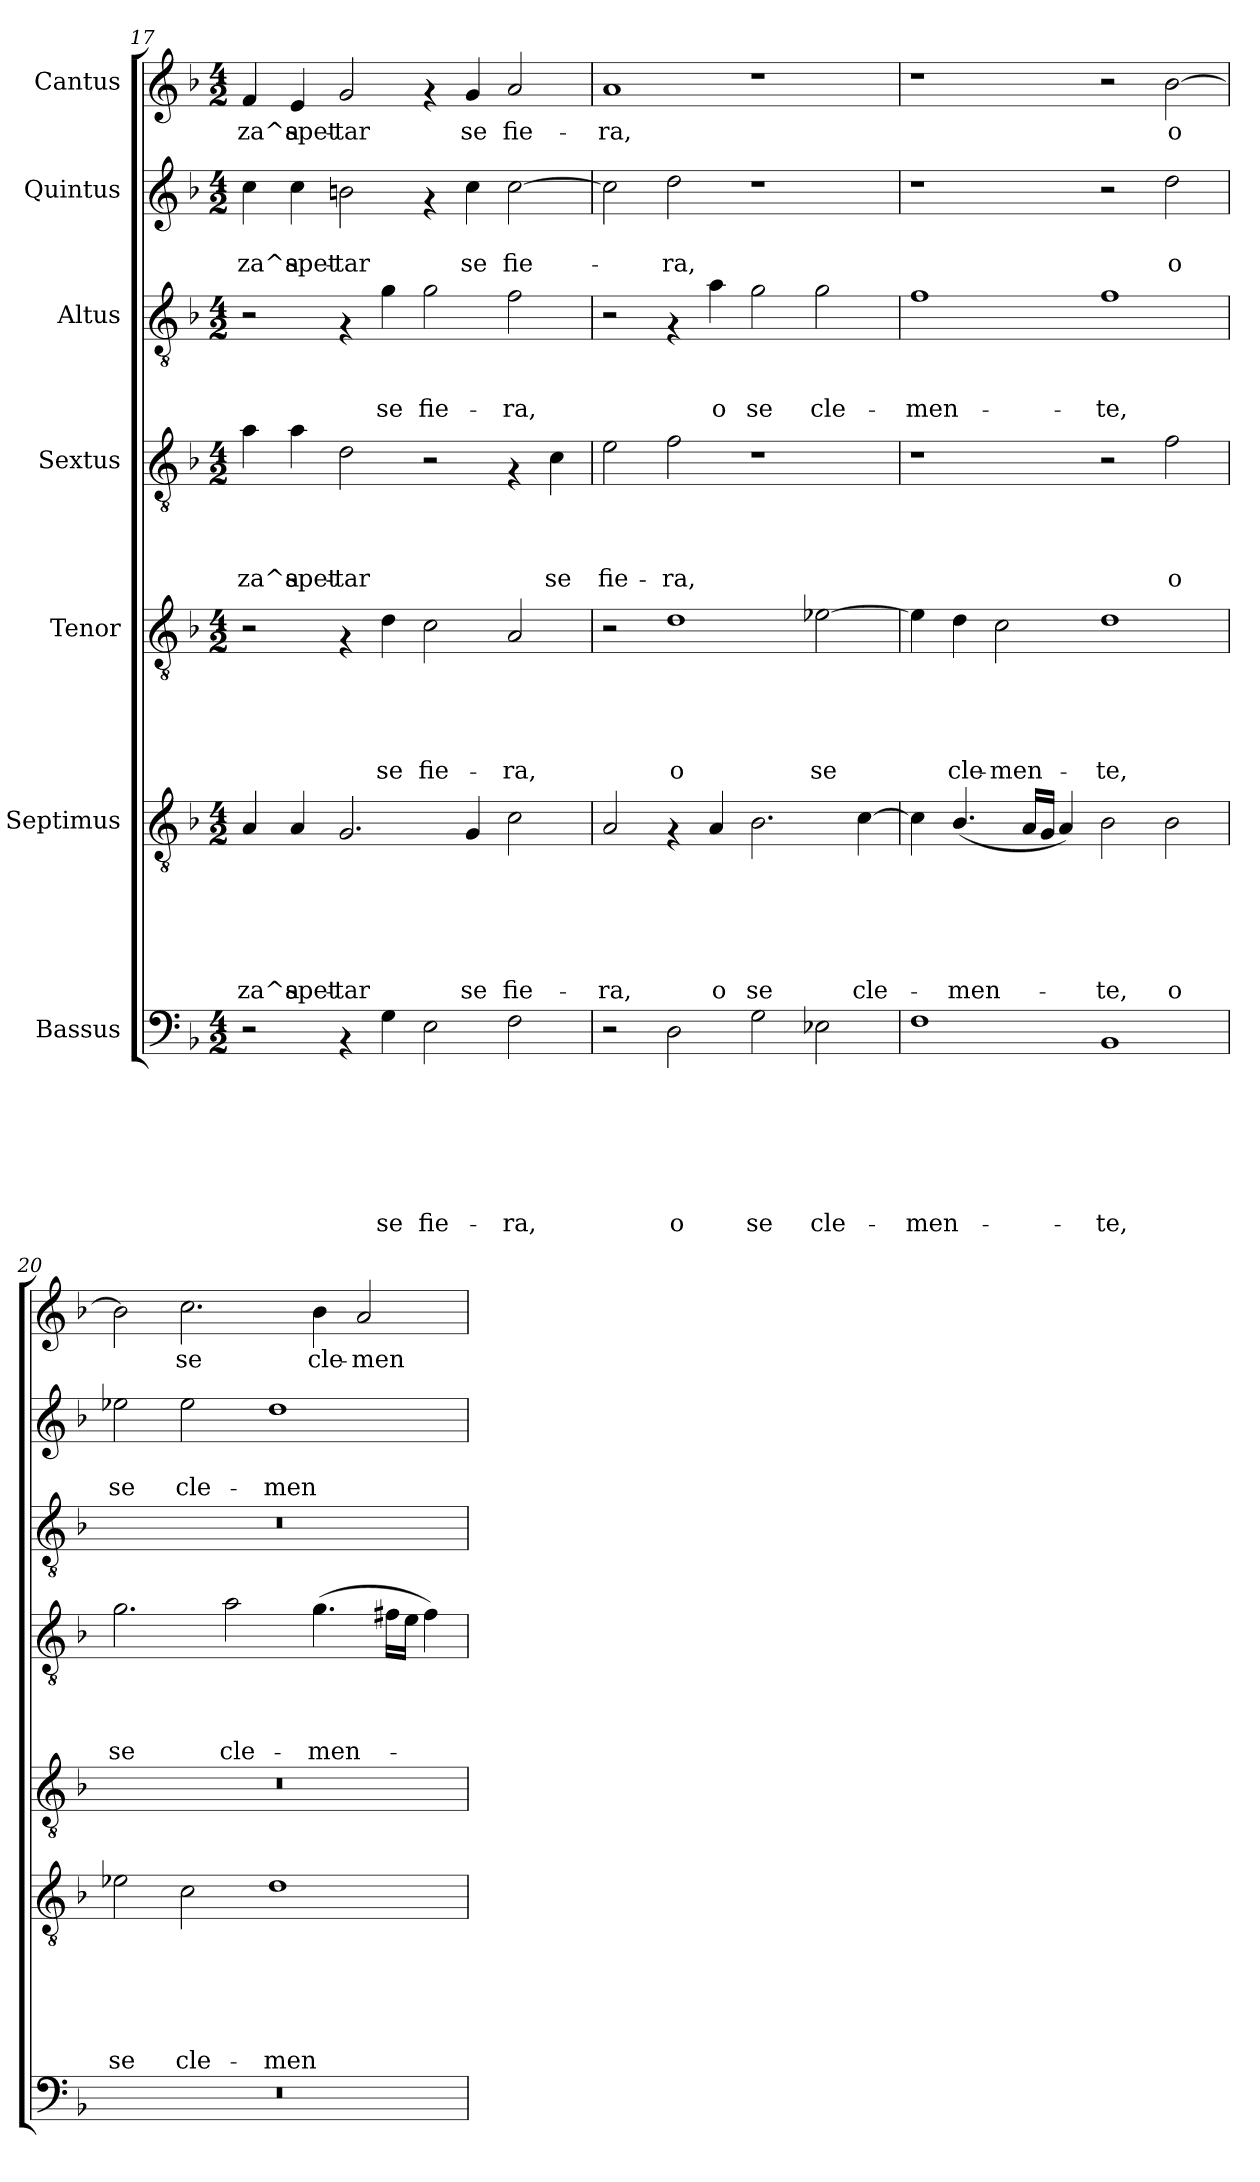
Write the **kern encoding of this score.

**kern	**text	**text	**text	**text	**text	**text	**text	**kern	**text	**text	**text	**text	**text	**text	**kern	**text	**text	**text	**text	**text	**kern	**text	**text	**text	**text	**kern	**text	**text	**text	**kern	**text	**text	**kern	**text
*part7	*part7	*part7	*part7	*part7	*part7	*part7	*part7	*part6	*part6	*part6	*part6	*part6	*part6	*part6	*part5	*part5	*part5	*part5	*part5	*part5	*part4	*part4	*part4	*part4	*part4	*part3	*part3	*part3	*part3	*part2	*part2	*part2	*part1	*part1
*staff7	*staff7	*staff7	*staff7	*staff7	*staff7	*staff7	*staff7	*staff6	*staff6	*staff6	*staff6	*staff6	*staff6	*staff6	*staff5	*staff5	*staff5	*staff5	*staff5	*staff5	*staff4	*staff4	*staff4	*staff4	*staff4	*staff3	*staff3	*staff3	*staff3	*staff2	*staff2	*staff2	*staff1	*staff1
*I"Bassus	*	*	*	*	*	*	*	*I"Septimus	*	*	*	*	*	*	*I"Tenor	*	*	*	*	*	*I"Sextus	*	*	*	*	*I"Altus	*	*	*	*I"Quintus	*	*	*I"Cantus	*
*clefF4	*	*	*	*	*	*	*	*clefGv2	*	*	*	*	*	*	*clefGv2	*	*	*	*	*	*clefGv2	*	*	*	*	*clefGv2	*	*	*	*clefG2	*	*	*clefG2	*
*k[b-]	*	*	*	*	*	*	*	*k[b-]	*	*	*	*	*	*	*k[b-]	*	*	*	*	*	*k[b-]	*	*	*	*	*k[b-]	*	*	*	*k[b-]	*	*	*k[b-]	*
*F:	*	*	*	*	*	*	*	*F:	*	*	*	*	*	*	*F:	*	*	*	*	*	*F:	*	*	*	*	*F:	*	*	*	*F:	*	*	*F:	*
*M4/2	*	*	*	*	*	*	*	*M4/2	*	*	*	*	*	*	*M4/2	*	*	*	*	*	*M4/2	*	*	*	*	*M4/2	*	*	*	*M4/2	*	*	*M4/2	*
=17	=17	=17	=17	=17	=17	=17	=17	=17	=17	=17	=17	=17	=17	=17	=17	=17	=17	=17	=17	=17	=17	=17	=17	=17	=17	=17	=17	=17	=17	=17	=17	=17	=17	=17
!	!	!	!	!	!	!	!	!	!	!	!	!	!	!LO:LY:b	!	!	!	!	!	!	!	!	!	!	!LO:LY:b	!	!	!	!	!	!	!LO:LY:b	!	!LO:LY:b
2r	.	.	.	.	.	.	.	4A/	.	.	.	.	.	-za^a	2r	.	.	.	.	.	4a\	.	.	.	-za^a	2r	.	.	.	4cc\	.	-za^a	4f/	-za^a
!	!	!	!	!	!	!	!	!	!	!	!	!	!	!LO:LY:b	!	!	!	!	!	!	!	!	!	!	!LO:LY:b	!	!	!	!	!	!	!LO:LY:b	!	!LO:LY:b
.	.	.	.	.	.	.	.	4A/	.	.	.	.	.	spet-	.	.	.	.	.	.	4a\	.	.	.	spet-	.	.	.	.	4cc\	.	spet-	4e/	spet-
!	!	!	!	!	!	!	!	!	!	!	!	!	!	!LO:LY:b	!	!	!	!	!	!	!	!	!	!	!LO:LY:b	!	!	!	!	!	!	!LO:LY:b	!	!LO:LY:b
4rAA	.	.	.	.	.	.	.	2.G/	.	.	.	.	.	-tar	4rF	.	.	.	.	.	2d\	.	.	.	-tar	4rF	.	.	.	2bn\	.	-tar	2g/	-tar
!	!	!	!	!	!	!	!LO:LY:b	!	!	!	!	!	!	!	!	!	!	!	!	!LO:LY:b	!	!	!	!	!	!	!	!	!LO:LY:b	!	!	!	!	!
4G\	.	.	.	.	.	.	se	.	.	.	.	.	.	.	4d\	.	.	.	.	se	.	.	.	.	.	4g\	.	.	se	.	.	.	.	.
!	!	!	!	!	!	!	!LO:LY:b	!	!	!	!	!	!	!	!	!	!	!	!	!LO:LY:b	!	!	!	!	!	!	!	!	!LO:LY:b	!	!	!	!	!
2E\	.	.	.	.	.	.	fie-	.	.	.	.	.	.	.	2c\	.	.	.	.	fie-	2r	.	.	.	.	2g\	.	.	fie-	4rf	.	.	4rf	.
!	!	!	!	!	!	!	!	!	!	!	!	!	!	!LO:LY:b	!	!	!	!	!	!	!	!	!	!	!	!	!	!	!	!	!	!LO:LY:b	!	!LO:LY:b
.	.	.	.	.	.	.	.	4G/	.	.	.	.	.	se	.	.	.	.	.	.	.	.	.	.	.	.	.	.	.	4cc\	.	se	4g/	se
!	!	!	!	!	!	!	!LO:LY:b	!	!	!	!	!	!	!LO:LY:b	!	!	!	!	!	!LO:LY:b	!	!	!	!	!	!	!	!	!LO:LY:b	!	!	!LO:LY:b	!	!LO:LY:b
2F\	.	.	.	.	.	.	-ra,	2c\	.	.	.	.	.	fie-	2A/	.	.	.	.	-ra,	4rF	.	.	.	.	2f\	.	.	-ra,	[>2cc\	.	fie-	2a/	fie-
!	!	!	!	!	!	!	!	!	!	!	!	!	!	!	!	!	!	!	!	!	!	!	!	!	!LO:LY:b	!	!	!	!	!	!	!	!	!
.	.	.	.	.	.	.	.	.	.	.	.	.	.	.	.	.	.	.	.	.	4c\	.	.	.	se	.	.	.	.	.	.	.	.	.
=18	=18	=18	=18	=18	=18	=18	=18	=18	=18	=18	=18	=18	=18	=18	=18	=18	=18	=18	=18	=18	=18	=18	=18	=18	=18	=18	=18	=18	=18	=18	=18	=18	=18	=18
!	!	!	!	!	!	!	!	!	!	!	!	!	!	!LO:LY:b	!	!	!	!	!	!	!	!	!	!	!LO:LY:b	!	!	!	!	!	!	!	!	!LO:LY:b
2r	.	.	.	.	.	.	.	2A/	.	.	.	.	.	-ra,	2r	.	.	.	.	.	2e\	.	.	.	fie-	2r	.	.	.	2cc\]	.	.	1a	-ra,
!	!	!	!	!	!	!	!LO:LY:b	!	!	!	!	!	!	!	!	!	!	!	!	!LO:LY:b	!	!	!	!	!LO:LY:b	!	!	!	!	!	!	!LO:LY:b	!	!
2D\	.	.	.	.	.	.	o	4rF	.	.	.	.	.	.	1d	.	.	.	.	o	2f\	.	.	.	-ra,	4rF	.	.	.	2dd\	.	-ra,	.	.
!	!	!	!	!	!	!	!	!	!	!	!	!	!	!LO:LY:b	!	!	!	!	!	!	!	!	!	!	!	!	!	!	!LO:LY:b	!	!	!	!	!
.	.	.	.	.	.	.	.	4A/	.	.	.	.	.	o	.	.	.	.	.	.	.	.	.	.	.	4a\	.	.	o	.	.	.	.	.
!	!	!	!	!	!	!	!LO:LY:b	!	!	!	!	!	!	!LO:LY:b	!	!	!	!	!	!	!	!	!	!	!	!	!	!	!LO:LY:b	!	!	!	!	!
2G\	.	.	.	.	.	.	se	2.B-\	.	.	.	.	.	se	.	.	.	.	.	.	1r	.	.	.	.	2g\	.	.	se	1r	.	.	1r	.
!	!	!	!	!	!	!	!LO:LY:b	!	!	!	!	!	!	!	!	!	!	!	!	!LO:LY:b	!	!	!	!	!	!	!	!	!LO:LY:b	!	!	!	!	!
2E-X\	.	.	.	.	.	.	cle-	.	.	.	.	.	.	.	[>2e-X\	.	.	.	.	se	.	.	.	.	.	2g\	.	.	cle-	.	.	.	.	.
!	!	!	!	!	!	!	!	!	!	!	!	!	!	!LO:LY:b	!	!	!	!	!	!	!	!	!	!	!	!	!	!	!	!	!	!	!	!
.	.	.	.	.	.	.	.	[>4c\	.	.	.	.	.	cle-	.	.	.	.	.	.	.	.	.	.	.	.	.	.	.	.	.	.	.	.
!!LO:PB:g=z
=19	=19	=19	=19	=19	=19	=19	=19	=19	=19	=19	=19	=19	=19	=19	=19	=19	=19	=19	=19	=19	=19	=19	=19	=19	=19	=19	=19	=19	=19	=19	=19	=19	=19	=19
!	!	!	!	!	!	!	!LO:LY:b	!	!	!	!	!	!	!	!	!	!	!	!	!	!	!	!	!	!	!	!	!	!LO:LY:b	!	!	!	!	!
1F	.	.	.	.	.	.	-men-	4c\]	.	.	.	.	.	.	4e-\]	.	.	.	.	.	1r	.	.	.	.	1f	.	.	-men-	1r	.	.	1r	.
!	!	!	!	!	!	!	!	!	!	!	!	!	!	!LO:LY:b	!	!	!	!	!	!LO:LY:b	!	!	!	!	!	!	!	!	!	!	!	!	!	!
.	.	.	.	.	.	.	.	(<4.B-/	.	.	.	.	.	-men-	4d\	.	.	.	.	cle-	.	.	.	.	.	.	.	.	.	.	.	.	.	.
!	!	!	!	!	!	!	!	!	!	!	!	!	!	!	!	!	!	!	!	!LO:LY:b	!	!	!	!	!	!	!	!	!	!	!	!	!	!
.	.	.	.	.	.	.	.	.	.	.	.	.	.	.	2c\	.	.	.	.	-men-	.	.	.	.	.	.	.	.	.	.	.	.	.	.
.	.	.	.	.	.	.	.	16A/LL	.	.	.	.	.	.	.	.	.	.	.	.	.	.	.	.	.	.	.	.	.	.	.	.	.	.
.	.	.	.	.	.	.	.	16G/JJ	.	.	.	.	.	.	.	.	.	.	.	.	.	.	.	.	.	.	.	.	.	.	.	.	.	.
.	.	.	.	.	.	.	.	4A/)	.	.	.	.	.	.	.	.	.	.	.	.	.	.	.	.	.	.	.	.	.	.	.	.	.	.
!	!	!	!	!	!	!	!LO:LY:b	!	!	!	!	!	!	!LO:LY:b	!	!	!	!	!	!LO:LY:b	!	!	!	!	!	!	!	!	!LO:LY:b	!	!	!	!	!
1BB-	.	.	.	.	.	.	-te,	2B-\	.	.	.	.	.	-te,	1d	.	.	.	.	-te,	2r	.	.	.	.	1f	.	.	-te,	2r	.	.	2r	.
!	!	!	!	!	!	!	!	!	!	!	!	!	!	!LO:LY:b	!	!	!	!	!	!	!	!	!	!	!LO:LY:b	!	!	!	!	!	!	!LO:LY:b	!	!LO:LY:b
.	.	.	.	.	.	.	.	2B-\	.	.	.	.	.	o	.	.	.	.	.	.	2f\	.	.	.	o	.	.	.	.	2dd\	.	o	[>2b-\	o
=20	=20	=20	=20	=20	=20	=20	=20	=20	=20	=20	=20	=20	=20	=20	=20	=20	=20	=20	=20	=20	=20	=20	=20	=20	=20	=20	=20	=20	=20	=20	=20	=20	=20	=20
!	!	!	!	!	!	!	!	!	!	!	!	!	!	!LO:LY:b	!	!	!	!	!	!	!	!	!	!	!LO:LY:b	!	!	!	!	!	!	!LO:LY:b	!	!
0r	.	.	.	.	.	.	.	2e-X\	.	.	.	.	.	se	0r	.	.	.	.	.	2.g\	.	.	.	se	0r	.	.	.	2ee-X\	.	se	2b-\]	.
!	!	!	!	!	!	!	!	!	!	!	!	!	!	!LO:LY:b	!	!	!	!	!	!	!	!	!	!	!	!	!	!	!	!	!	!LO:LY:b	!	!LO:LY:b
.	.	.	.	.	.	.	.	2c\	.	.	.	.	.	cle-	.	.	.	.	.	.	.	.	.	.	.	.	.	.	.	2ee-\	.	cle-	2.cc\	se
!	!	!	!	!	!	!	!	!	!	!	!	!	!	!	!	!	!	!	!	!	!	!	!	!	!LO:LY:b	!	!	!	!	!	!	!	!	!
.	.	.	.	.	.	.	.	.	.	.	.	.	.	.	.	.	.	.	.	.	2a\	.	.	.	cle-	.	.	.	.	.	.	.	.	.
!	!	!	!	!	!	!	!	!	!	!	!	!	!	!LO:LY:b	!	!	!	!	!	!	!	!	!	!	!	!	!	!	!	!	!	!LO:LY:b	!	!
.	.	.	.	.	.	.	.	1d	.	.	.	.	.	-men-	.	.	.	.	.	.	.	.	.	.	.	.	.	.	.	1dd	.	-men-	.	.
!	!	!	!	!	!	!	!	!	!	!	!	!	!	!	!	!	!	!	!	!	!	!	!	!	!LO:LY:b	!	!	!	!	!	!	!	!	!LO:LY:b
.	.	.	.	.	.	.	.	.	.	.	.	.	.	.	.	.	.	.	.	.	(>4.g\	.	.	.	-men-	.	.	.	.	.	.	.	4b-\	cle-
!	!	!	!	!	!	!	!	!	!	!	!	!	!	!	!	!	!	!	!	!	!	!	!	!	!	!	!	!	!	!	!	!	!	!LO:LY:b
.	.	.	.	.	.	.	.	.	.	.	.	.	.	.	.	.	.	.	.	.	.	.	.	.	.	.	.	.	.	.	.	.	2a/	-men-
.	.	.	.	.	.	.	.	.	.	.	.	.	.	.	.	.	.	.	.	.	16f#X\LL	.	.	.	.	.	.	.	.	.	.	.	.	.
.	.	.	.	.	.	.	.	.	.	.	.	.	.	.	.	.	.	.	.	.	16e\JJ	.	.	.	.	.	.	.	.	.	.	.	.	.
.	.	.	.	.	.	.	.	.	.	.	.	.	.	.	.	.	.	.	.	.	4f#\)	.	.	.	.	.	.	.	.	.	.	.	.	.
=	=	=	=	=	=	=	=	=	=	=	=	=	=	=	=	=	=	=	=	=	=	=	=	=	=	=	=	=	=	=	=	=	=	=
*-	*-	*-	*-	*-	*-	*-	*-	*-	*-	*-	*-	*-	*-	*-	*-	*-	*-	*-	*-	*-	*-	*-	*-	*-	*-	*-	*-	*-	*-	*-	*-	*-	*-	*-
